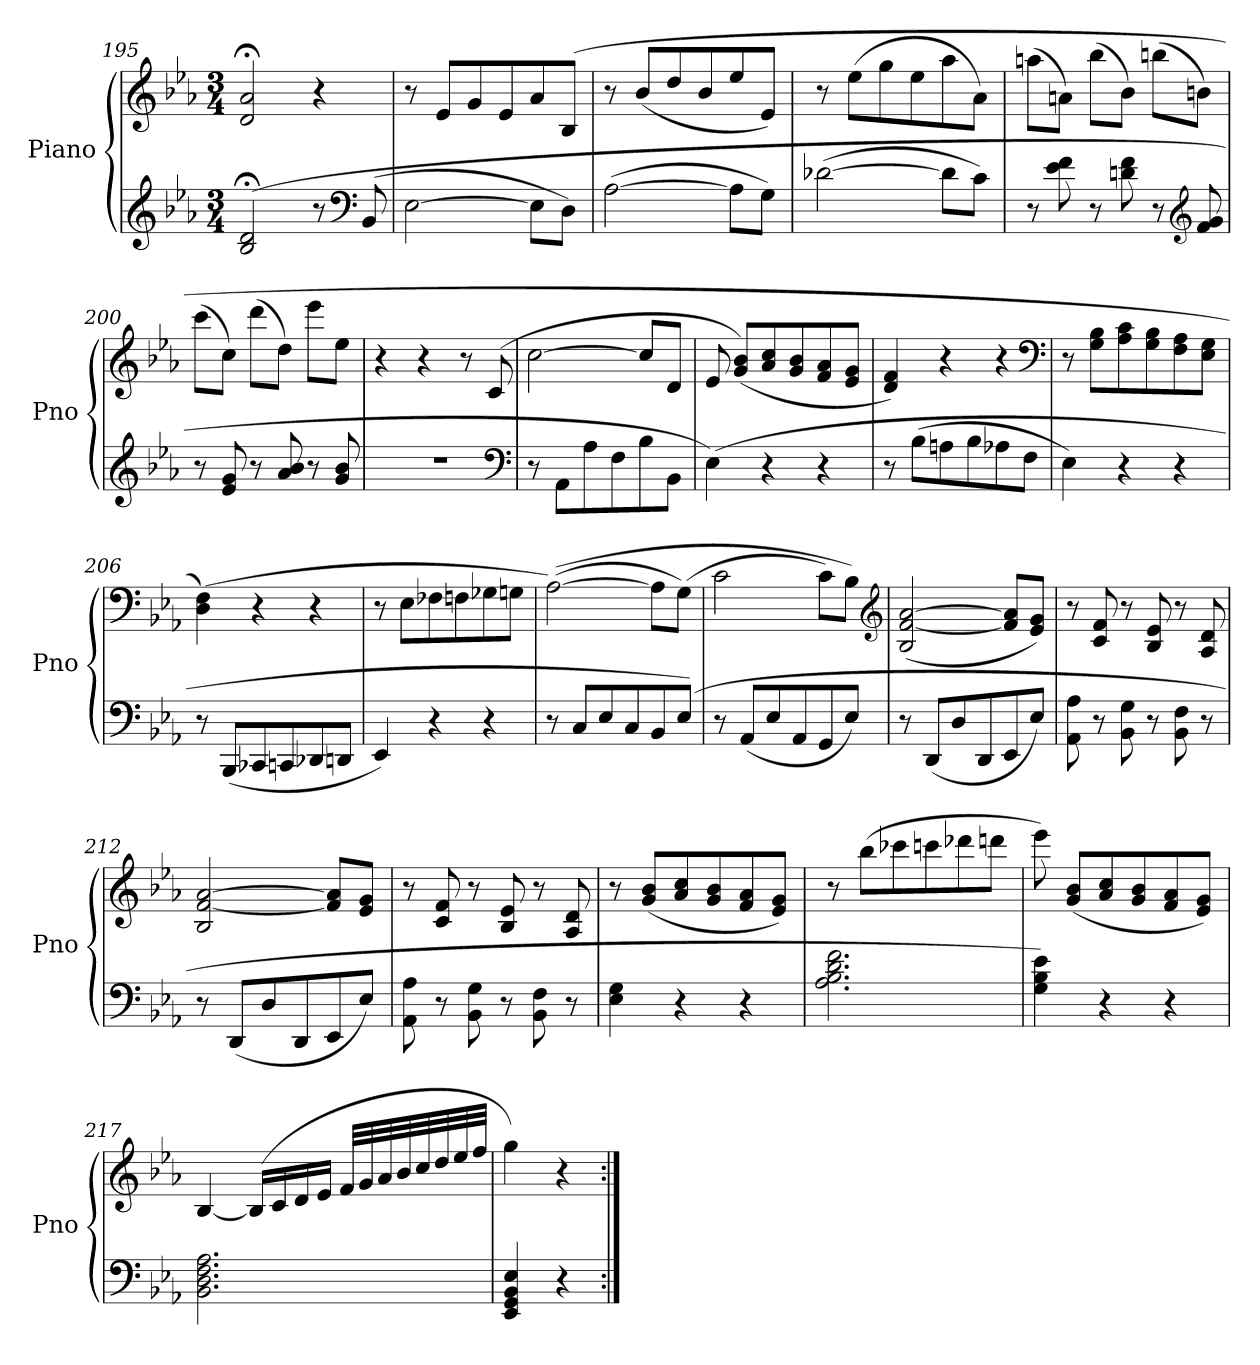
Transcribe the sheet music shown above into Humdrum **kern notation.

**kern	**kern
*part1	*part1
*staff2	*staff1
*I"Piano	*
*I'Pno	*
*clefG2	*clefG2
*k[b-e-a-]	*k[b-e-a-]
*E-:	*E-:
*M3/4	*M3/4
=195	=195
(2B-;</ 2d;</	2d;</ 2a-;</
8r	4r
*clefF4	*
(8BB-/	.
=196	=196
[2E-\	8r
.	8e-/L
.	8g/
.	8e-/
8E-\L]	8a-/
8D\J)	(8B-/J
=197	=197
([2A-\	8r
.	(8b-/L
.	8dd/
.	8b-/
8A-\L]	8ee-/
8G\J)	8e-/J)
=198	=198
([2d-X\	8r
.	(8ee-\L
.	8gg\
.	8ee-\
8d-\L]	8aa-\
8c\J)	8a-\J)
=199	=199
8r	(8aan\L
8e-\ 8f\	8an\J)
8r	(8bb-\L
8dn\ 8f\	8b-\J)
8r	(8bbn\L
*clefG2	*
8f/ 8g/	8bn\J)
=200	=200
8r	(8ccc\L
8e-/ 8g/	8cc\J)
8r	(8ddd\L
8a-/ 8b-/	8dd\J)
8r	8eee-\L
8g/ 8b-/	8ee-\J
=201	=201
2.r	4r
.	4r
.	8r
.	(8c/
*clefF4	*
=202	=202
8r	[2cc\
8AA-\L	.
8A-\	.
8F\	.
8B-\	8cc/L]
8BB-\J	8d/J
=203	=203
(4E-\)	8e-/
.	(8g/ 8b-/L)
4r	8a-/ 8cc/
.	8g/ 8b-/
4r	8f/ 8a-/
.	8e-/ 8g/J
=204	=204
8r	4d/ 4f/)
(8B-\L	.
8An\	4r
8B-\	.
8A-X\	4r
8F\J	.
*	*clefF4
=205	=205
4E-\)	8r
.	8G\ 8B-\L
4r	8A-\ 8c\
.	8G\ 8B-\
4r	8F\ 8A-\
.	8E-\ 8G\J
=206	=206
8r	(4D\ 4F\)
(8BBB-/L	.
8CC-X/	4r
8CCn/	.
8DD-X/	4r
8DDn/J	.
=207	=207
4EE-/)	8r
.	8E-\L
4r	8F-X\
.	8Fn\
4r	8G-X\
.	8Gn\J
=208	=208
8r	(([2A-\)
8C/L	.
8E-/	.
8C/	.
8BB-/	8A-\L]
(8E-/J)	(8G\J)
=209	=209
8r	2c\
(8AA-/L	.
8E-/	.
8AA-/	.
8GG/	8c\L)
8E-/J)	8B-\J)
*	*clefG2
=210	=210
8r	(2B-/ [2f/ [2a-/
(8DD/L	.
8D/	.
8DD/	.
8EE-/	8f]/ 8a-]/L
8E-/J)	8e-/ 8g/J)
=211	=211
8AA-\ 8A-\	8r
8r	8c/ 8f/
8BB-\ 8G\	8r
8r	8B-/ 8e-/
8BB-\ 8F\	8r
8r	8A-/ 8d/
=212	=212
8r	2B-/ [2f/ [2a-/
(8DD/L	.
8D/	.
8DD/	.
8EE-/	8f]/ 8a-]/L
8E-/J)	8e-/ 8g/J
=213	=213
8AA-\ 8A-\	8r
8r	8c/ 8f/
8BB-\ 8G\	8r
8r	8B-/ 8e-/
8BB-\ 8F\	8r
8r	8A-/ 8d/
=214	=214
4E-\ 4G\	8r
.	(8g/ 8b-/L
4r	8a-/ 8cc/
.	8g/ 8b-/
4r	8f/ 8a-/
.	8e-/ 8g/J)
=215	=215
2.A-\ 2.B-\ 2.d\ 2.f\	8r
.	(8bb-\L
.	8ccc-X\
.	8cccn\
.	8ddd-X\
.	8dddn\J
=216	=216
4G\ 4B-\ 4e-\)	8eee-\)
.	(8g/ 8b-/L
4r	8a-/ 8cc/
.	8g/ 8b-/
4r	8f/ 8a-/
.	8e-/ 8g/J)
=217	=217
2.BB-\ 2.D\ 2.F\ 2.A-\	[4B-/
.	(16B-/LL]
.	16c/
.	16d/
.	16e-/JJ
.	32f/LLL
.	32g/
.	32a-/
.	32b-/
.	32cc/
.	32dd/
.	32ee-/
.	32ff/JJJ
=218	=218
4EE-/ 4GG/ 4BB-/ 4E-/	4gg\)
4r	4r
=:|!	=:|!
*-	*-
